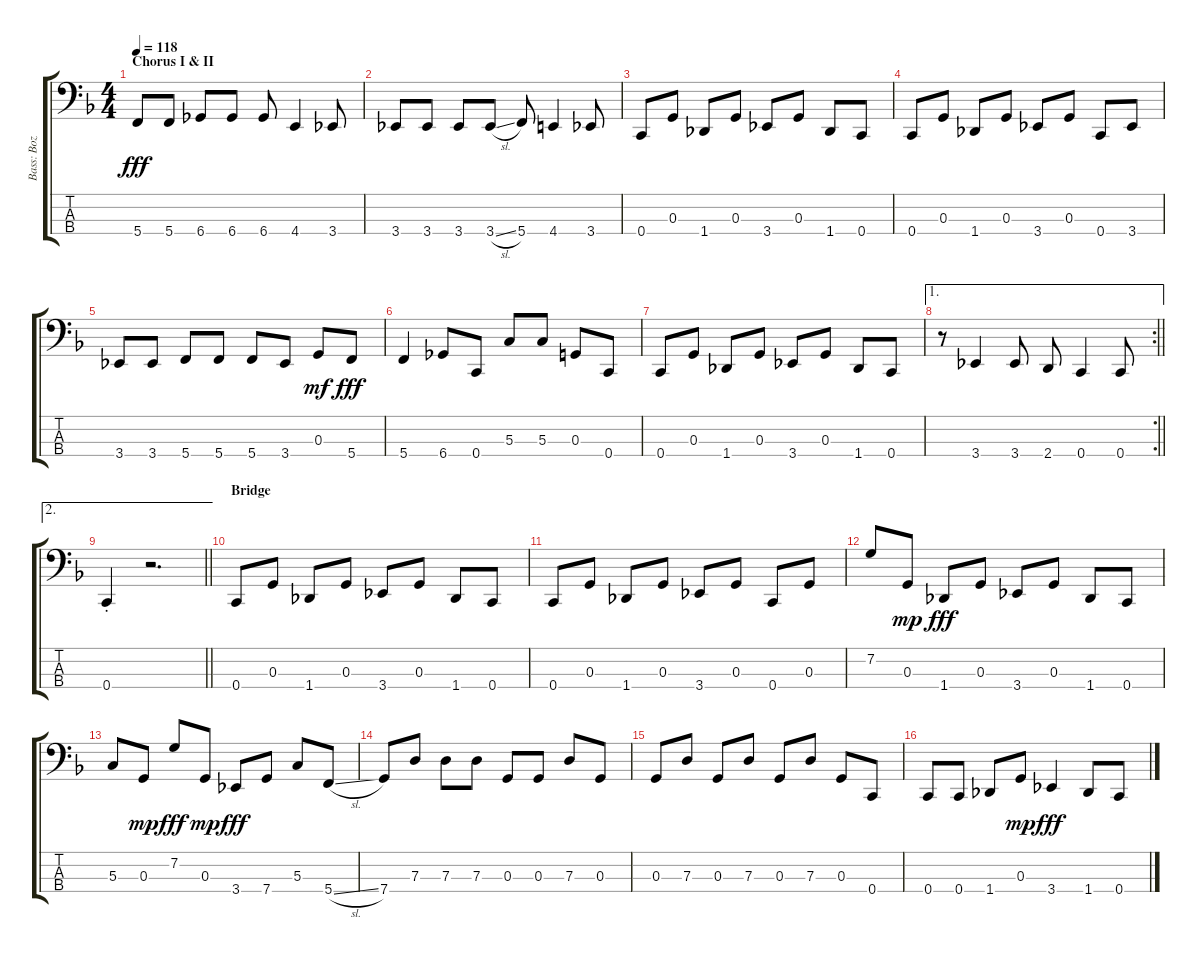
\track ("Bass: Boz" "Bass: Boz") {instrument electricbassfinger}
\staff {score tabs}
\tuning (G2 C2 G1 C1) {hide}
\ts (4 4)
\section ("" "Chorus I & II")
\tempo 118
\clef f4
\ks f
5.4.8{dy fff} 5.4.8 6.4.8 6.4.8 6.4.8 4.4.4 3.4.8 |
3.4.8 3.4.8 3.4.8 3.4{sl}.8 5.4.8 4.4.4 3.4.8 |
0.4.8 0.3.8 1.4.8 0.3.8 3.4.8 0.3.8 1.4.8 0.4.8 |
0.4.8 0.3.8 1.4.8 0.3.8 3.4.8 0.3.8 0.4.8 3.4.8 |
3.4.8 3.4.8 5.4.8 5.4.8 5.4.8 3.4.8 0.3.8{dy mf} 5.4.8{dy fff} |
5.4.4 6.4.8 0.4.8 5.3.8 5.3.8 0.3.8 0.4.8 |
0.4.8 0.3.8 1.4.8 0.3.8 3.4.8 0.3.8 1.4.8 0.4.8 |
\ae 1
\rc 2
\barLineRight lightlight
r.8 3.4.4 3.4.8 2.4.8 0.4.4 0.4.8 |
\ae 2
\barLineRight lightlight
0.4{st}.4 r.2{d} |
\section ("" "Bridge")
0.4.8 0.3.8 1.4.8 0.3.8 3.4.8 0.3.8 1.4.8 0.4.8 |
0.4.8 0.3.8 1.4.8 0.3.8 3.4.8 0.3.8 0.4.8 0.3.8 |
7.2.8 0.3.8{dy mp} 1.4.8{dy fff} 0.3.8 3.4.8 0.3.8 1.4.8 0.4.8 |
5.3.8 0.3.8{dy mp} 7.2.8{dy fff} 0.3.8{dy mp} 3.4.8{dy fff} 7.4.8 5.3.8 5.4{sl}.8 |
7.4.8 7.3.8 7.3.8 7.3.8 0.3.8 0.3.8 7.3.8 0.3.8 |
0.3.8 7.3.8 0.3.8 7.3.8 0.3.8 7.3.8 0.3.8 0.4.8 |
0.4.8 0.4.8 1.4.8 0.3.8{dy mp} 3.4.4{dy fff} 1.4.8 0.4.8
